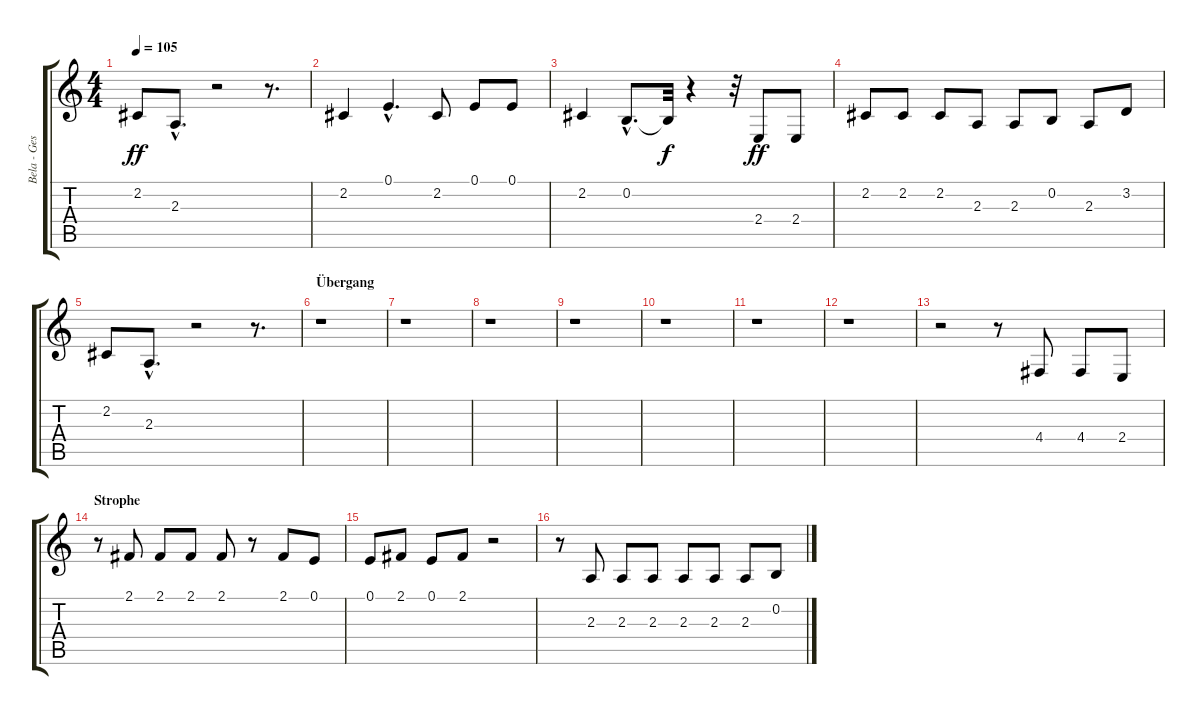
\track ("Bela - Gesang" "Bela - Ges") {instrument lead2sawtooth}
\staff {score tabs}
\tuning (E4 B3 G3 D3 A2 E2) {hide}
\ts (4 4)
\tempo 105
\clef g2
\ks c
2.2.8{dy ff} 2.3{hac}.8{d} r.2 r.8{d} |
2.2.4 0.1{hac}.4{d} 2.2.8 0.1.8 0.1.8 |
2.2.4 0.2{hac}.8{d} 0.2{t}.32{dy f} r.4 r.32 2.4.8{dy ff} 2.4.8 |
2.2.8 2.2.8 2.2.8 2.3.8 2.3.8 0.2.8 2.3.8 3.2.8 |
2.2.8 2.3{hac}.8{d} r.2 r.8{d} |
\section ("" "Übergang")
r.1 |
r.1 |
r.1 |
r.1 |
r.1 |
r.1 |
r.1 |
r.2 r.8 4.4.8 4.4.8 2.4.8 |
\section ("" "Strophe")
r.8 2.1.8 2.1.8 2.1.8 2.1.8 r.8 2.1.8 0.1.8 |
0.1.8 2.1.8 0.1.8 2.1.8 r.2 |
r.8 2.3.8 2.3.8 2.3.8 2.3.8 2.3.8 2.3.8 0.2.8
